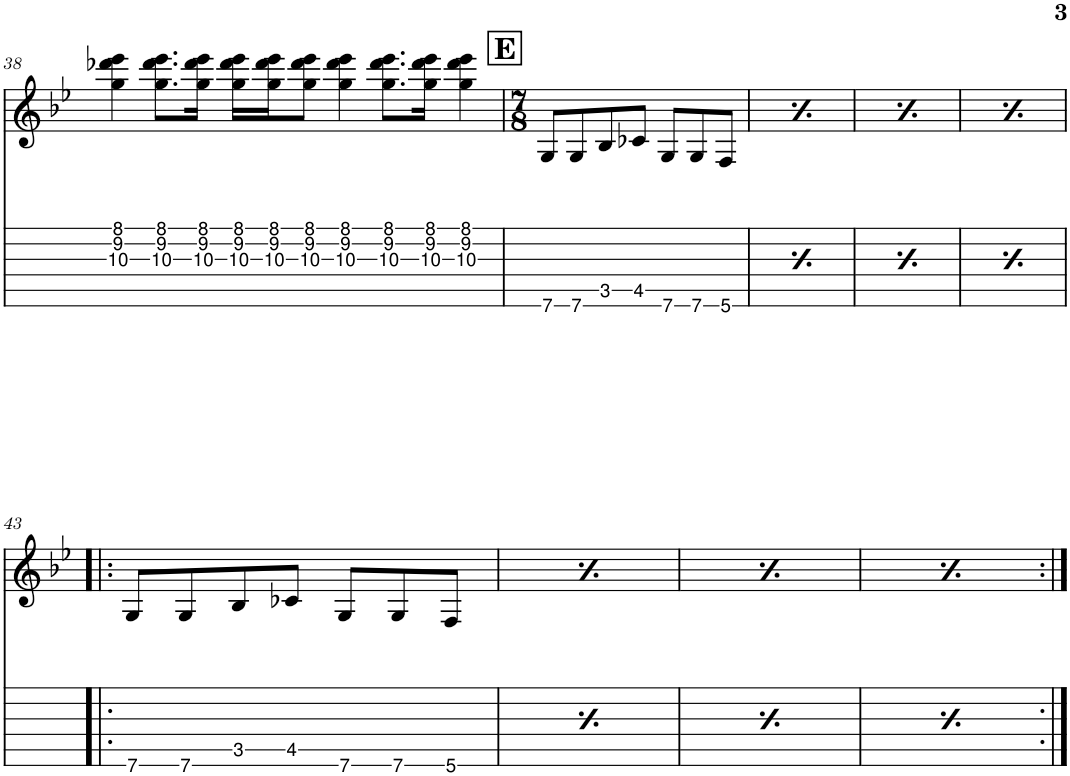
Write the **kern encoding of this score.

**kern	**kern
*part1	*part1
*staff2	*staff1
*I"Rhythm	*
*I'Rhythm	*
!!LO:PB:g=z
*	*clefG2
*Trd7c12	*Trd7c12
*k[b-e-]	*k[b-e-]
*M12/8	*M12/8
=38	=38
4gg 4ddd-X 4eee-	4gg\ 4ddd-X\ 4eee-\
8.gg 8.ddd- 8.eee-	8.gg\ 8.ddd-\ 8.eee-\L
16gg\ 16ddd-\ 16eee-\LL	16gg\ 16ddd-\ 16eee-\Jk
16gg\ 16ddd-\ 16eee-\	16gg\ 16ddd-\ 16eee-\LL
16gg\ 16ddd-\ 16eee-\J	16gg\ 16ddd-\ 16eee-\J
8gg\ 8ddd-\ 8eee-\J	8gg\ 8ddd-\ 8eee-\J
4gg 4ddd- 4eee-	4gg\ 4ddd-\ 4eee-\
8.gg 8.ddd- 8.eee-	8.gg\ 8.ddd-\ 8.eee-\L
16gg 16ddd- 16eee-	16gg\ 16ddd-\ 16eee-\Jk
4gg 4ddd- 4eee-	4gg\ 4ddd-\ 4eee-\
=39	=39
*M7/8	*M7/8
8GL	8G/L
8GJ	8G/
8B-L	8B-/
8c-XJ	8c-X/J
8GL	8G/L
8G	8G/
8FJ	8F/J
=40	=40
8GL	8G/L
8GJ	8G/
8B-L	8B-/
8c-XJ	8c-X/J
8GL	8G/L
8G	8G/
8FJ	8F/J
=41	=41
8GL	8G/L
8GJ	8G/
8B-L	8B-/
8c-XJ	8c-X/J
8GL	8G/L
8G	8G/
8FJ	8F/J
=42	=42
8GL	8G/L
8GJ	8G/
8B-L	8B-/
8c-XJ	8c-X/J
8GL	8G/L
8G	8G/
8FJ	8F/J
!!LO:LB:g=z
=43!|:	=43!|:
8GL	8G/L
8GJ	8G/
8B-L	8B-/
8c-XJ	8c-X/J
8GL	8G/L
8G	8G/
8FJ	8F/J
=44	=44
8GL	8G/L
8GJ	8G/
8B-L	8B-/
8c-XJ	8c-X/J
8GL	8G/L
8G	8G/
8FJ	8F/J
=45	=45
8GL	8G/L
8GJ	8G/
8B-L	8B-/
8c-XJ	8c-X/J
8GL	8G/L
8G	8G/
8FJ	8F/J
=46	=46
8GL	8G/L
8GJ	8G/
8B-L	8B-/
8c-XJ	8c-X/J
8GL	8G/L
8G	8G/
8FJ	8F/J
=:|!	=:|!
*-	*-
